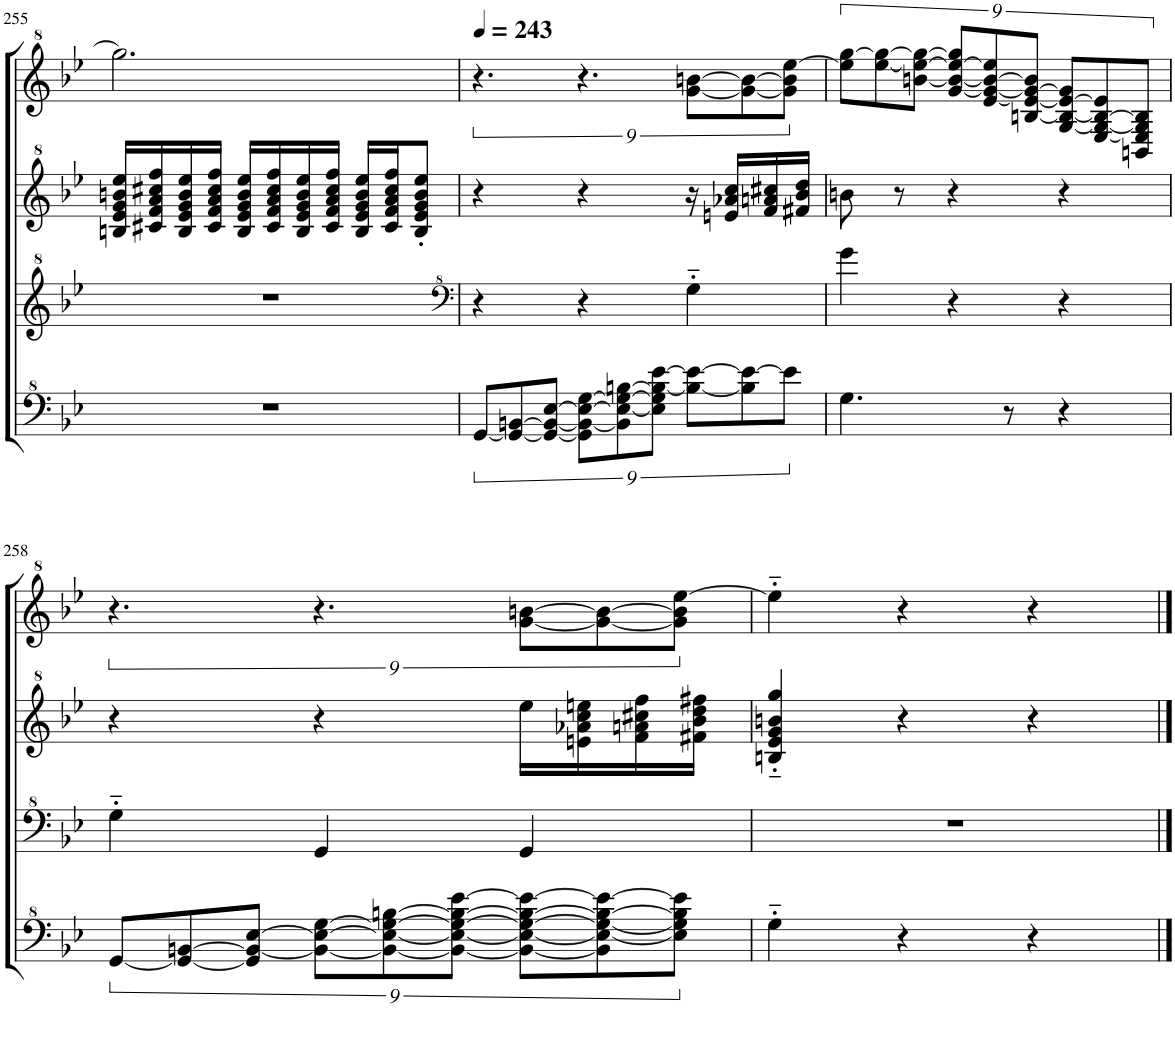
**kern	**kern	**kern	**kern
*part1	*part1	*part1	*part1
*staff4	*staff3	*staff2	*staff1
*I"Model III	*	*	*
!!LO:PB:g=z
*clefF^4	*clefG^2	*clefG^2	*clefG^2
*k[b-e-]	*k[b-e-]	*k[b-e-]	*k[b-e-]
*M3/4	*M3/4	*M3/4	*M3/4
=255	=255	=255	=255
2.r	2.r	16bn/ 16ee-/ 16gg/ 16bbn/ 16eee-/LL	2.ggg\]
.	.	16cc#X/ 16ff/ 16aa/ 16ccc#X/ 16fff/	.
.	.	16b/ 16ee-/ 16gg/ 16bb/ 16eee-/	.
.	.	16cc#/ 16ff/ 16aa/ 16ccc#/ 16fff/JJ	.
.	.	16b/ 16ee-/ 16gg/ 16bb/ 16eee-/LL	.
.	.	16cc#/ 16ff/ 16aa/ 16ccc#/ 16fff/	.
.	.	16b/ 16ee-/ 16gg/ 16bb/ 16eee-/	.
.	.	16cc#/ 16ff/ 16aa/ 16ccc#/ 16fff/JJ	.
.	.	16b/ 16ee-/ 16gg/ 16bb/ 16eee-/LL	.
.	.	16cc#/ 16ff/ 16aa/ 16ccc#/ 16fff/J	.
.	.	8b/' 8ee-/' 8gg/' 8bb/' 8eee-/'J	.
=256	=256	=256	=256
*	*clefF^4	*	*
*	*	*	*MM243
[12G/L	4r	4r	6.r
12G/_ [12Bn/	.	.	.
12G/_ 12B/_ [12e-/J	.	.	.
12G\] 12B\_ 12e-\_ [12g\L	4r	4r	6.r
12B\] 12e-\_ 12g\_ [12bn\	.	.	.
12e-\] 12g\] 12b\_ [12ee-\J	.	.	.
12b\_ 12ee-\_L	4g'~\	16r	[12gg\ [12bbn\L
.	.	16een/ 16aa-X/ 16ccc/LL	.
12b\] 12ee-\_	.	.	12gg\_ 12bb\_
.	.	16ff/ 16aan/ 16ccc#X/	.
12ee-\J]	.	.	12gg\] 12bb\] [12eee-\J
.	.	16ff#X/ 16bb-/ 16ddd/JJ	.
=257	=257	=257	=257
4.g\	4gg\	8bbn\	12eee-\] [12ggg\L
.	.	.	[12eee-\ 12ggg\_
.	.	8r	.
.	.	.	[12bbn\ 12eee-\_ 12ggg\_J
.	4r	4r	[12gg/ 12bb/_ 12eee-/_ 12ggg/]L
.	.	.	[12ee-/ 12gg/_ 12bb/_ 12eee-/]
8r	.	.	.
.	.	.	[12bn/ 12ee-/_ 12gg/_ 12bb/]J
4r	4r	4r	[12g/ 12b/_ 12ee-/_ 12gg/]L
.	.	.	[12e-/ 12g/_ 12b/_ 12ee-/]
.	.	.	12Bn/ 12e-/] 12g/] 12b/]J
!!LO:LB:g=z
=258	=258	=258	=258
[12G/L	4g'~\	4r	6.r
12G/_ [12Bn/	.	.	.
12G/] 12B/_ [12e-/J	.	.	.
12B\_ 12e-\_ [12g\L	4G/	4r	6.r
12B\_ 12e-\_ 12g\_ [12bn\	.	.	.
12B\_ 12e-\_ 12g\_ 12b\_ [12ee-\J	.	.	.
12B\_ 12e-\_ 12g\_ 12b\_ 12ee-\_L	4G/	16eee-\LL	[12gg\ [12bbn\L
.	.	16een\ 16aa-X\ 16ccc\ 16eeen\	.
12B\] 12e-\_ 12g\_ 12b\_ 12ee-\_	.	.	12gg\_ 12bb\_
.	.	16ff\ 16aan\ 16ccc#X\ 16fff\	.
12e-\] 12g\] 12b\] 12ee-\]J	.	.	12gg\] 12bb\] [12eee-\J
.	.	16ff#X\ 16bb-\ 16ddd\ 16fff#X\JJ	.
=259	=259	=259	=259
4g'~\	2.r	4bn/'~ 4ee-/'~ 4gg/'~ 4bbn/'~ 4ggg/'~	4eee-'~\]
4r	.	4r	4r
4r	.	4r	4r
==	==	==	==
*-	*-	*-	*-
